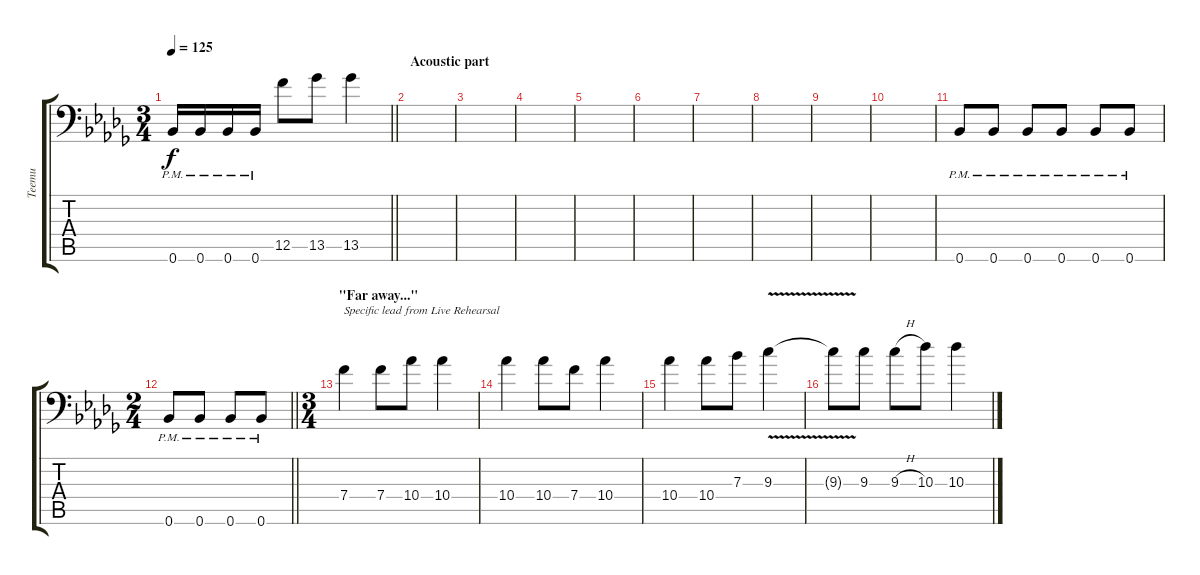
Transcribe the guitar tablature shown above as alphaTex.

\track ("Teemu" "Teemu") {instrument distortionguitar}
\staff {score tabs}
\tuning (C4 G3 Eb3 Bb2 F2 Bb1) {hide}
\ts (3 4)
\tempo 125
\clef f4
\barLineRight lightlight
\ks bbminor
0.6{pm}.16{dy f} 0.6{pm}.16 0.6{pm}.16 0.6{pm}.16 12.5.8 13.5.8 13.5.4 |
\section ("" "Acoustic part")
|
|
|
|
|
|
|
|
|
0.6{pm}.8 0.6{pm}.8 0.6{pm}.8 0.6{pm}.8 0.6{pm}.8 0.6{pm}.8 |
\ts (2 4)
\barLineRight lightlight
0.6{pm}.8 0.6{pm}.8 0.6{pm}.8 0.6{pm}.8 |
\ts (3 4)
\section ("" "\"Far away...\"")
7.4.4{txt "Specific lead from Live Rehearsal"} 7.4.8 10.4.8 10.4.4 |
10.4.4 10.4.8 7.4.8 10.4.4 |
10.4.4 10.4.8 7.3.8 9.3{v}.4 |
9.3{v t}.8 9.3.8 9.3{h}.8 10.3.8 10.3.4
